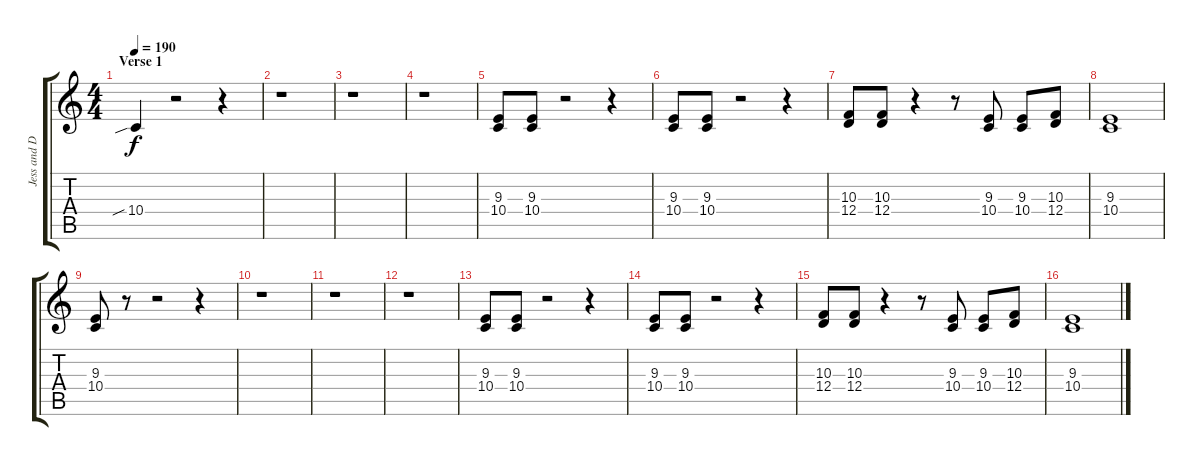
\track ("Jess and Derron (Sax)" "Jess and D") {instrument tenorsax}
\staff {score tabs}
\tuning (E4 B3 G3 D3 A2 E2) {hide}
\ts (4 4)
\section ("" "Verse 1")
\tempo 190
\clef g2
\ks c
10.4{sib}.4{dy f} r.2 r.4 |
r.1 |
r.1 |
r.1 |
(9.3 10.4).8 (9.3 10.4).8 r.2 r.4 |
(9.3 10.4).8 (9.3 10.4).8 r.2 r.4 |
(10.3 12.4).8 (10.3 12.4).8 r.4 r.8 (9.3 10.4).8 (9.3 10.4).8 (10.3 12.4).8 |
(9.3 10.4).1 |
(9.3 10.4).8 r.8 r.2 r.4 |
r.1 |
r.1 |
r.1 |
(9.3 10.4).8 (9.3 10.4).8 r.2 r.4 |
(9.3 10.4).8 (9.3 10.4).8 r.2 r.4 |
(10.3 12.4).8 (10.3 12.4).8 r.4 r.8 (9.3 10.4).8 (9.3 10.4).8 (10.3 12.4).8 |
(9.3 10.4).1
